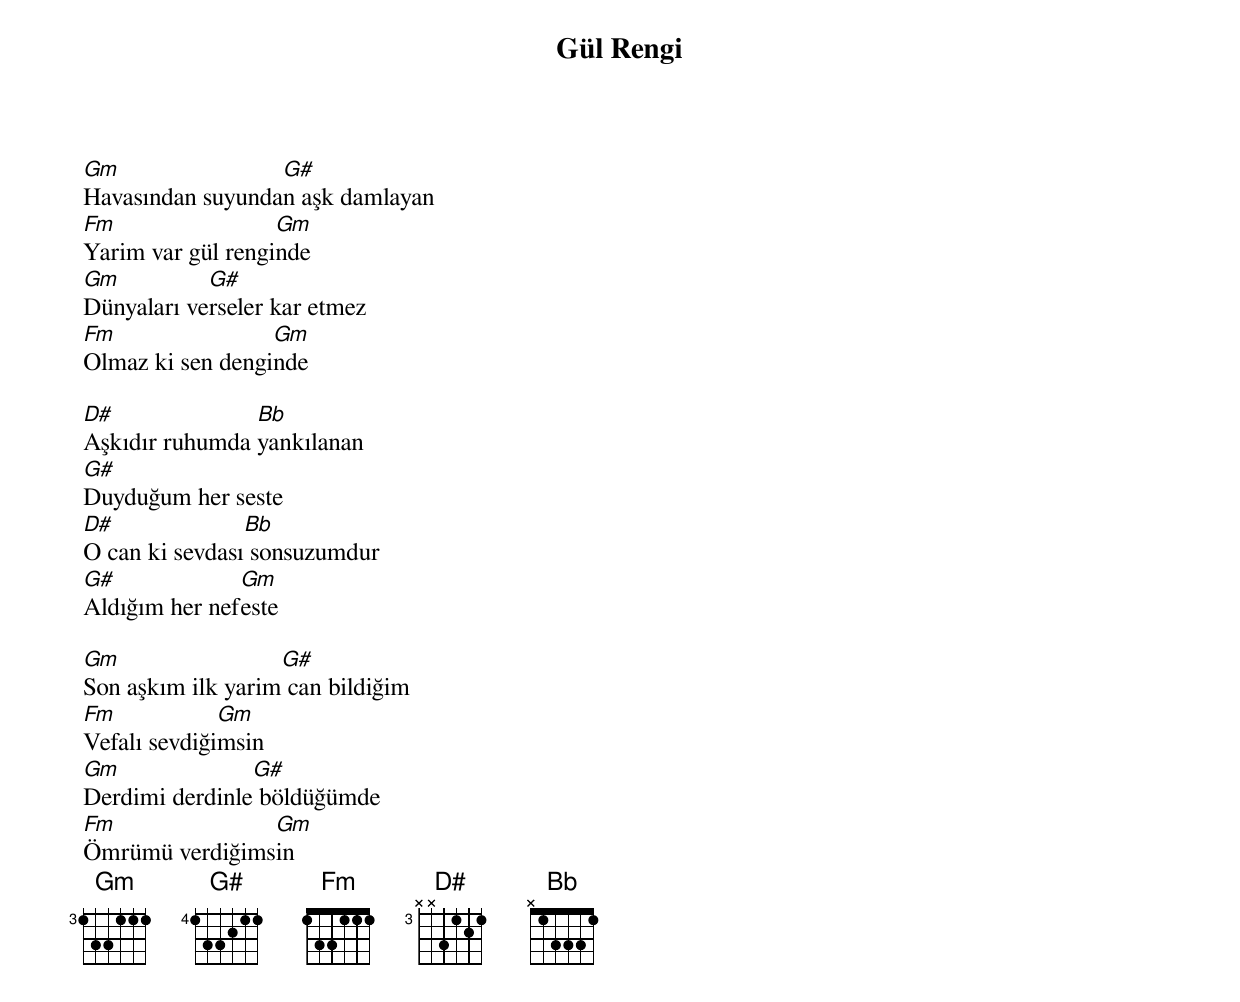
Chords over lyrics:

{title: Gül Rengi}
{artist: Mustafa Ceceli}

Gm                G#
Havasından suyundan aşk damlayan
Fm                 Gm
Yarim var gül renginde
Gm          G#
Dünyaları verseler kar etmez
Fm                Gm
Olmaz ki sen denginde

D#              Bb
Aşkıdır ruhumda yankılanan
G#
Duyduğum her seste
D#              Bb
O can ki sevdası sonsuzumdur
G#             Gm
Aldığım her nefeste

Gm                 G#
Son aşkım ilk yarim can bildiğim
Fm            Gm
Vefalı sevdiğimsin
Gm              G#
Derdimi derdinle böldüğümde
Fm               Gm
​Ömrümü verdiğimsin
